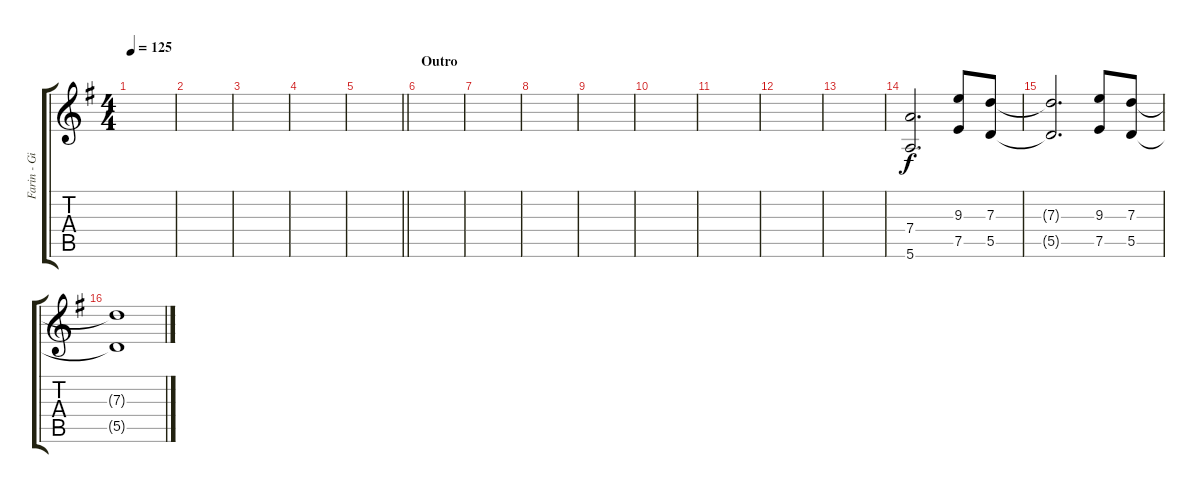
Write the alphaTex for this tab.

\track ("Farin - Gitarre 2 (Verzerrt)" "Farin - Gi") {instrument distortionguitar}
\staff {score tabs}
\tuning (E4 B3 G3 D3 A2 E2) {hide}
\ts (4 4)
\tempo 125
\clef g2
\ks g
|
|
|
|
\barLineRight lightlight
|
\section ("" "Outro")
|
|
|
|
|
|
|
|
(7.4 5.6).2{d} (9.3 7.5).8 (7.3 5.5).8 |
(7.3{t} 5.5{t}).2{d} (9.3 7.5).8 (7.3 5.5).8 |
(7.3{t} 5.5{t}).1
